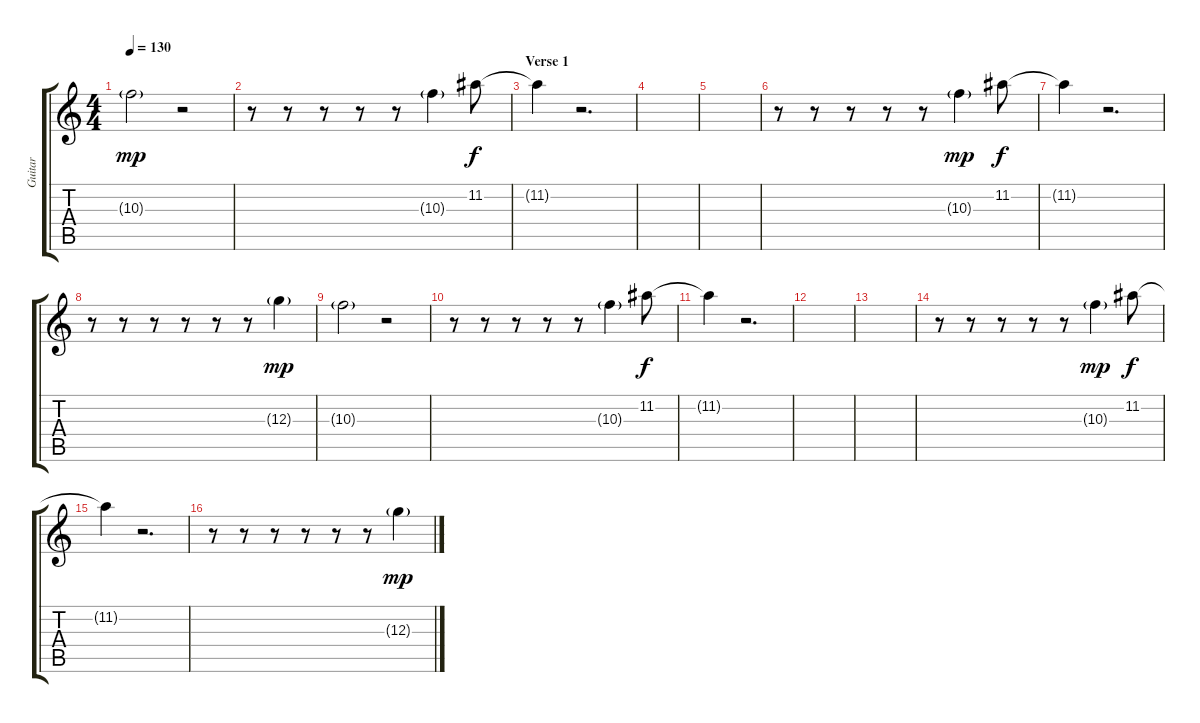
\track ("Guitar" "Guitar") {instrument electricguitarclean}
\staff {score tabs}
\tuning (E4 B3 G3 D3 A2 E2) {hide}
\ts (4 4)
\tempo 130
\clef g2
\ks c
10.3{g}.2{dy mp} r.2 |
r.8 r.8 r.8 r.8 r.8 10.3{g}.4 11.2.8{dy f} |
\section ("" "Verse 1")
11.2{t}.4 r.2{d} |
|
|
r.8 r.8 r.8 r.8 r.8 10.3{g}.4{dy mp} 11.2.8{dy f} |
11.2{t}.4 r.2{d} |
r.8 r.8 r.8 r.8 r.8 r.8 12.3{g}.4{dy mp} |
10.3{g}.2 r.2 |
r.8 r.8 r.8 r.8 r.8 10.3{g}.4 11.2.8{dy f} |
11.2{t}.4 r.2{d} |
|
|
r.8 r.8 r.8 r.8 r.8 10.3{g}.4{dy mp} 11.2.8{dy f} |
11.2{t}.4 r.2{d} |
r.8 r.8 r.8 r.8 r.8 r.8 12.3{g}.4{dy mp}
